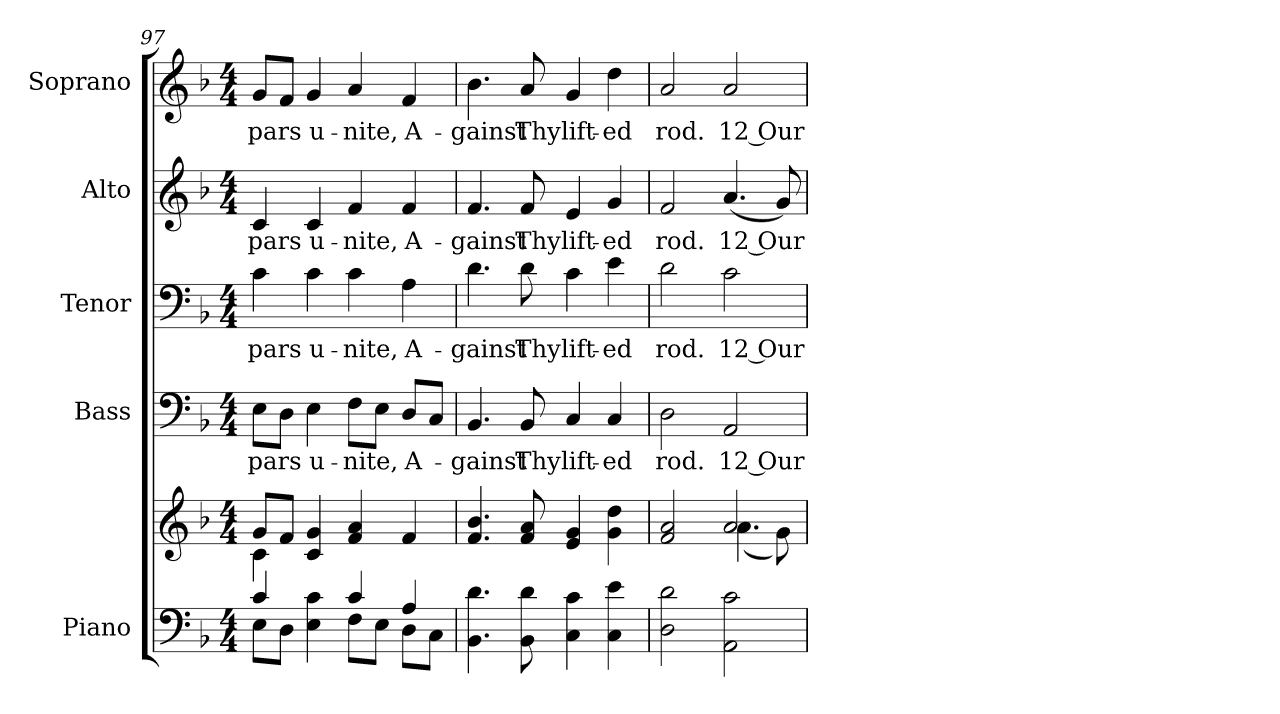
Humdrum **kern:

**kern	**kern	**kern	**text	**kern	**text	**kern	**text	**kern	**text
*part5	*part5	*part4	*part4	*part3	*part3	*part2	*part2	*part1	*part1
*staff6	*staff5	*staff4	*staff4	*staff3	*staff3	*staff2	*staff2	*staff1	*staff1
*I"Piano	*	*I"Bass	*	*I"Tenor	*	*I"Alto	*	*I"Soprano	*
*I'Pno.	*	*I'B.	*	*I'T.	*	*I'A.	*	*I'S.	*
!!LO:PB:g=z
*clefF4	*clefG2	*clefF4	*	*clefF4	*	*clefG2	*	*clefG2	*
*k[b-]	*k[b-]	*k[b-]	*	*k[b-]	*	*k[b-]	*	*k[b-]	*
*F:	*F:	*F:	*	*F:	*	*F:	*	*F:	*
*M4/4	*M4/4	*M4/4	*	*M4/4	*	*M4/4	*	*M4/4	*
=97	=97	=97	=97	=97	=97	=97	=97	=97	=97
*^	*^	*	*	*	*	*	*	*	*
!	!	!	!	!	!LO:LY:b:color=#000000	!	!	!	!	!	!
!	!	!	!	!	!	!	!LO:LY:b:color=#000000	!	!	!	!
!	!	!	!	!	!	!	!	!	!LO:LY:b:color=#000000	!	!
!	!	!	!	!	!	!	!	!	!	!	!LO:LY:b:color=#000000
4ci/	8Ei\L	8gi/L	4ci\	8Ei\L	pars	4ci\	pars	4ci/	pars	8gi/L	pars
.	8Di\J	8fi/J	.	8Di\J	.	.	.	.	.	8fi/J	.
!	!	!	!	!	!LO:LY:b:color=#000000	!	!	!	!	!	!
!	!	!	!	!	!	!	!LO:LY:b:color=#000000	!	!	!	!
!	!	!	!	!	!	!	!	!	!LO:LY:b:color=#000000	!	!
!	!	!	!	!	!	!	!	!	!	!	!LO:LY:b:color=#000000
4Ei\ 4ci	4ryy	4ci/ 4gi	4ryy	4Ei\	u-	4ci\	u-	4ci/	u-	4gi/	u-
!	!	!	!	!	!LO:LY:b:color=#000000	!	!	!	!	!	!
!	!	!	!	!	!	!	!LO:LY:b:color=#000000	!	!	!	!
!	!	!	!	!	!	!	!	!	!LO:LY:b:color=#000000	!	!
!	!	!	!	!	!	!	!	!	!	!	!LO:LY:b:color=#000000
4ci/	8Fi\L	4fi/ 4ai	2ryy	8Fi\L	-nite,	4ci\	-nite,	4fi/	-nite,	4ai/	-nite,
.	8Ei\J	.	.	8Ei\J	.	.	.	.	.	.	.
!	!	!	!	!	!LO:LY:b:color=#000000	!	!	!	!	!	!
!	!	!	!	!	!	!	!LO:LY:b:color=#000000	!	!	!	!
!	!	!	!	!	!	!	!	!	!LO:LY:b:color=#000000	!	!
!	!	!	!	!	!	!	!	!	!	!	!LO:LY:b:color=#000000
4Ai/	8Di\L	4fi/	.	8Di/L	A-	4Ai\	A-	4fi/	A-	4fi/	A-
.	8Ci\J	.	.	8Ci/J	.	.	.	.	.	.	.
*v	*v	*	*	*	*	*	*	*	*	*	*
*	*v	*v	*	*	*	*	*	*	*	*
=98	=98	=98	=98	=98	=98	=98	=98	=98	=98
*^	*	*	*	*	*	*	*	*	*
!	!	!	!	!LO:LY:b:color=#000000	!	!	!	!	!	!
*v	*v	*	*	*	*	*	*	*	*	*
*^	*	*	*	*	*	*	*	*	*
!	!	!	!	!	!	!LO:LY:b:color=#000000	!	!	!	!
*v	*v	*	*	*	*	*	*	*	*	*
*^	*	*	*	*	*	*	*	*	*
!	!	!	!	!	!	!	!	!LO:LY:b:color=#000000	!	!
*v	*v	*	*	*	*	*	*	*	*	*
*^	*	*	*	*	*	*	*	*	*
!	!	!	!	!	!	!	!	!	!	!LO:LY:b:color=#000000
*v	*v	*	*	*	*	*	*	*	*	*
4.BB-i\ 4.di	4.fi/ 4.b-i	4.BB-i/	-gainst	4.di\	-gainst	4.fi/	-gainst	4.b-i\	-gainst
!	!	!	!LO:LY:b:color=#000000	!	!	!	!	!	!
!	!	!	!	!	!LO:LY:b:color=#000000	!	!	!	!
!	!	!	!	!	!	!	!LO:LY:b:color=#000000	!	!
!	!	!	!	!	!	!	!	!	!LO:LY:b:color=#000000
8BB-i\ 8di	8fi/ 8ai	8BB-i/	Thy	8di\	Thy	8fi/	Thy	8ai/	Thy
!	!	!	!LO:LY:b:color=#000000	!	!	!	!	!	!
!	!	!	!	!	!LO:LY:b:color=#000000	!	!	!	!
!	!	!	!	!	!	!	!LO:LY:b:color=#000000	!	!
!	!	!	!	!	!	!	!	!	!LO:LY:b:color=#000000
4Ci\ 4ci	4ei/ 4gi	4Ci/	lift-	4ci\	lift-	4ei/	lift-	4gi/	lift-
!	!	!	!LO:LY:b:color=#000000	!	!	!	!	!	!
!	!	!	!	!	!LO:LY:b:color=#000000	!	!	!	!
!	!	!	!	!	!	!	!LO:LY:b:color=#000000	!	!
!	!	!	!	!	!	!	!	!	!LO:LY:b:color=#000000
4Ci\ 4ei	4gi\ 4ddi	4Ci/	-ed	4ei\	-ed	4gi/	-ed	4ddi\	-ed
=99	=99	=99	=99	=99	=99	=99	=99	=99	=99
*	*^	*	*	*	*	*	*	*	*
!	!	!	!	!LO:LY:b:color=#000000	!	!	!	!	!	!
!	!	!	!	!	!	!LO:LY:b:color=#000000	!	!	!	!
!	!	!	!	!	!	!	!	!LO:LY:b:color=#000000	!	!
!	!	!	!	!	!	!	!	!	!	!LO:LY:b:color=#000000
2Di\ 2di	2fi/ 2ai	2ryy	2Di\	rod.	2di\	rod.	2fi/	rod.	2ai/	rod.
!	!	!	!	!LO:LY:b:color=#000000	!	!	!	!	!	!
!	!	!	!	!	!	!LO:LY:b:color=#000000	!	!	!	!
!	!	!	!	!	!	!	!	!LO:LY:b:color=#000000	!	!
!	!	!	!	!	!	!	!	!	!	!LO:LY:b:color=#000000
2AAi\ 2ci	2ai/	(4.ai\	2AAi/	12 Our	2ci\	12 Our	(4.ai/	12 Our	2ai/	12 Our
.	.	8gi\)	.	.	.	.	8gi/)	.	.	.
*	*v	*v	*	*	*	*	*	*	*	*
=	=	=	=	=	=	=	=	=	=
*-	*-	*-	*-	*-	*-	*-	*-	*-	*-
